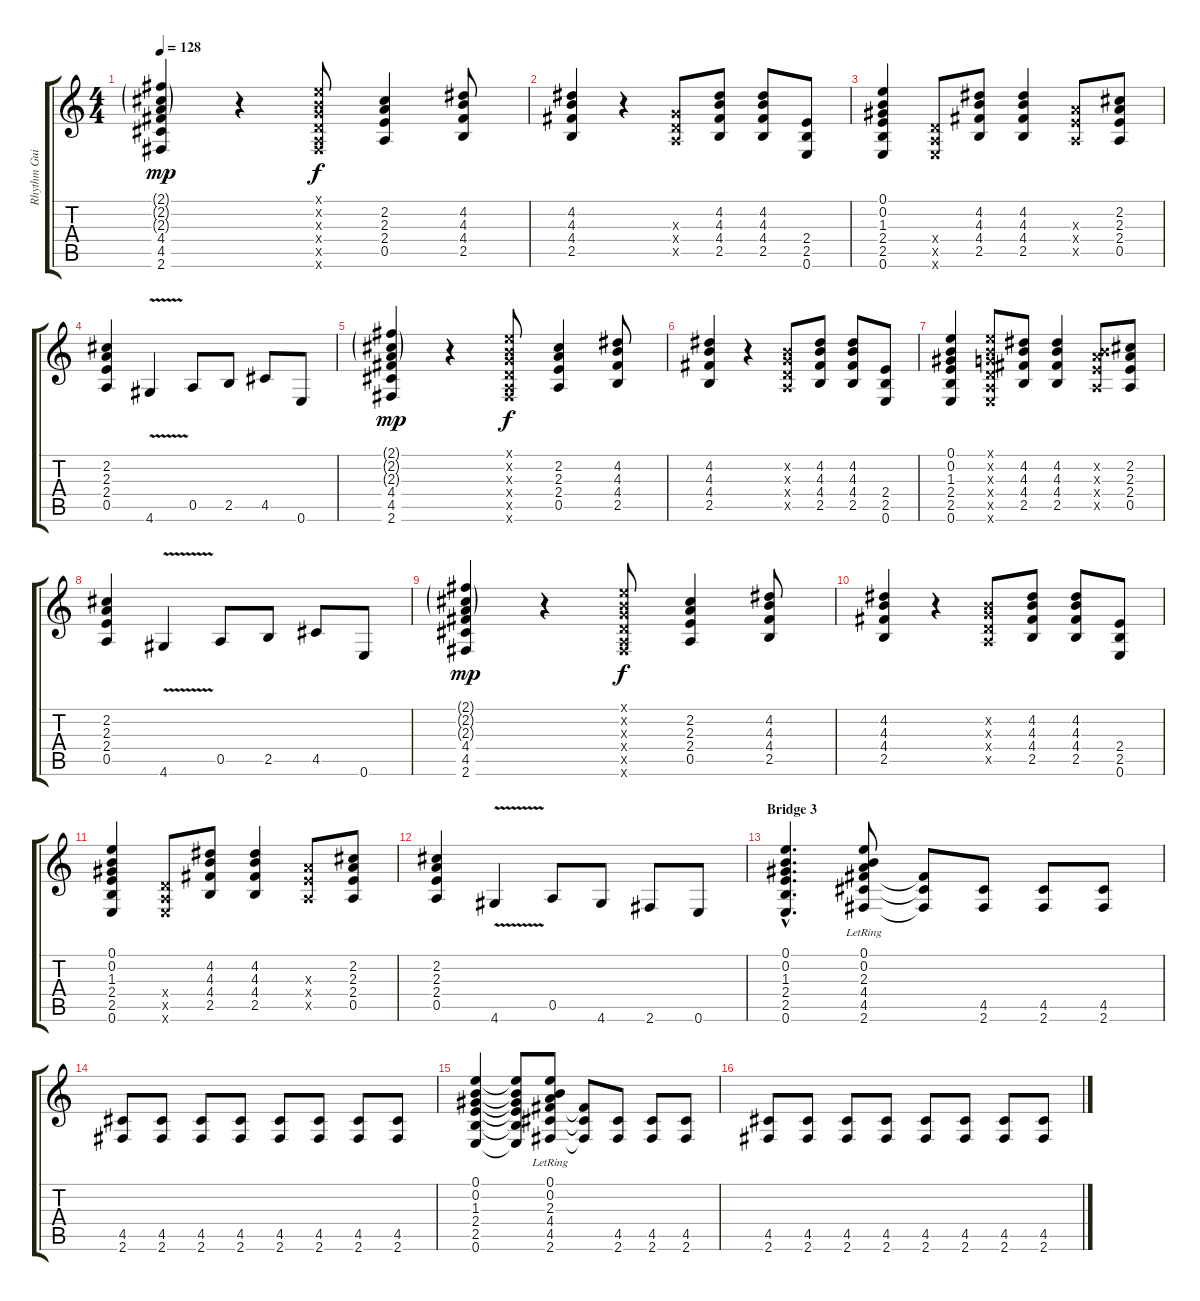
\track ("Rhythm Guitar" "Rhythm Gui") {instrument overdrivenguitar}
\staff {score tabs}
\tuning (E4 B3 G3 D3 A2 E2) {hide}
\ts (4 4)
\tempo 128
\clef g2
\ks c
(2.1{g} 2.2{g} 2.3{g} 4.4 4.5 2.6).4{dy mp volume 12 balance 8} r.4 (0.1{x} 0.2{x} 0.3{x} 0.4{x} 0.5{x} 2.6{x}).8{dy f} (2.2 2.3 2.4 0.5).4 (4.2 4.3 4.4 2.5).8 |
(4.2 4.3 4.4 2.5).4 r.4 (0.3{x} 0.4{x} 0.5{x}).8 (4.2 4.3 4.4 2.5).8 (4.2 4.3 4.4 2.5).8 (2.4 2.5 0.6).8 |
(0.1 0.2 1.3 2.4 2.5 0.6).4 (0.4{x} 0.5{x} 0.6{x}).8 (4.2 4.3 4.4 2.5).8 (4.2 4.3 4.4 2.5).4 (2.3{x} 2.4{x} 0.5{x}).8 (2.2 2.3 2.4 0.5).8 |
(2.2 2.3 2.4 0.5).4 4.6{v}.4 0.5.8 2.5.8 4.5.8 0.6.8 |
(2.1{g} 2.2{g} 2.3{g} 4.4 4.5 2.6).4{dy mp} r.4 (0.1{x} 0.2{x} 0.3{x} 0.4{x} 0.5{x} 2.6{x}).8{dy f} (2.2 2.3 2.4 0.5).4 (4.2 4.3 4.4 2.5).8 |
(4.2 4.3 4.4 2.5).4 r.4 (0.2{x} 0.3{x} 0.4{x} 0.5{x}).8 (4.2 4.3 4.4 2.5).8 (4.2 4.3 4.4 2.5).8 (2.4 2.5 0.6).8 |
(0.1 0.2 1.3 2.4 2.5 0.6).4 (0.1{x} 0.2{x} 0.3{x} 0.4{x} 0.5{x} 0.6{x}).8 (4.2 4.3 4.4 2.5).8 (4.2 4.3 4.4 2.5).4 (0.2{x} 2.3{x} 2.4{x} 0.5{x}).8 (2.2 2.3 2.4 0.5).8 |
(2.2 2.3 2.4 0.5).4 4.6{v}.4 0.5.8 2.5.8 4.5.8 0.6.8 |
(2.1{g} 2.2{g} 2.3{g} 4.4 4.5 2.6).4{dy mp} r.4 (0.1{x} 0.2{x} 0.3{x} 0.4{x} 0.5{x} 2.6{x}).8{dy f} (2.2 2.3 2.4 0.5).4 (4.2 4.3 4.4 2.5).8 |
(4.2 4.3 4.4 2.5).4 r.4 (0.2{x} 0.3{x} 0.4{x} 0.5{x}).8 (4.2 4.3 4.4 2.5).8 (4.2 4.3 4.4 2.5).8 (2.4 2.5 0.6).8 |
(0.1 0.2 1.3 2.4 2.5 0.6).4 (0.4{x} 0.5{x} 0.6{x}).8 (4.2 4.3 4.4 2.5).8 (4.2 4.3 4.4 2.5).4 (2.3{x} 2.4{x} 0.5{x}).8 (2.2 2.3 2.4 0.5).8 |
(2.2 2.3 2.4 0.5).4 4.6{v}.4 0.5.8 4.6.8 2.6.8 0.6.8 |
\section ("" "Bridge 3")
(0.1{hac} 0.2{hac} 1.3{hac} 2.4{hac} 2.5{hac} 0.6{hac}).4{d} (0.1{lr} 0.2{lr} 2.3{lr} 4.4 4.5 2.6).8 (4.4{t} 4.5{t} 2.6{t}).8 (4.5 2.6).8 (4.5 2.6).8 (4.5 2.6).8 |
(4.5 2.6).8 (4.5 2.6).8 (4.5 2.6).8 (4.5 2.6).8 (4.5 2.6).8 (4.5 2.6).8 (4.5 2.6).8 (4.5 2.6).8 |
(0.1 0.2 1.3 2.4 2.5 0.6).4 (0.1{t} 0.2{t} 1.3{t} 2.4{t} 2.5{t} 0.6{t}).8 (0.1{lr} 0.2{lr} 2.3{lr} 4.4 4.5 2.6).8 (4.4{t} 4.5{t} 2.6{t}).8 (4.5 2.6).8 (4.5 2.6).8 (4.5 2.6).8 |
(4.5 2.6).8 (4.5 2.6).8 (4.5 2.6).8 (4.5 2.6).8 (4.5 2.6).8 (4.5 2.6).8 (4.5 2.6).8 (4.5 2.6).8
